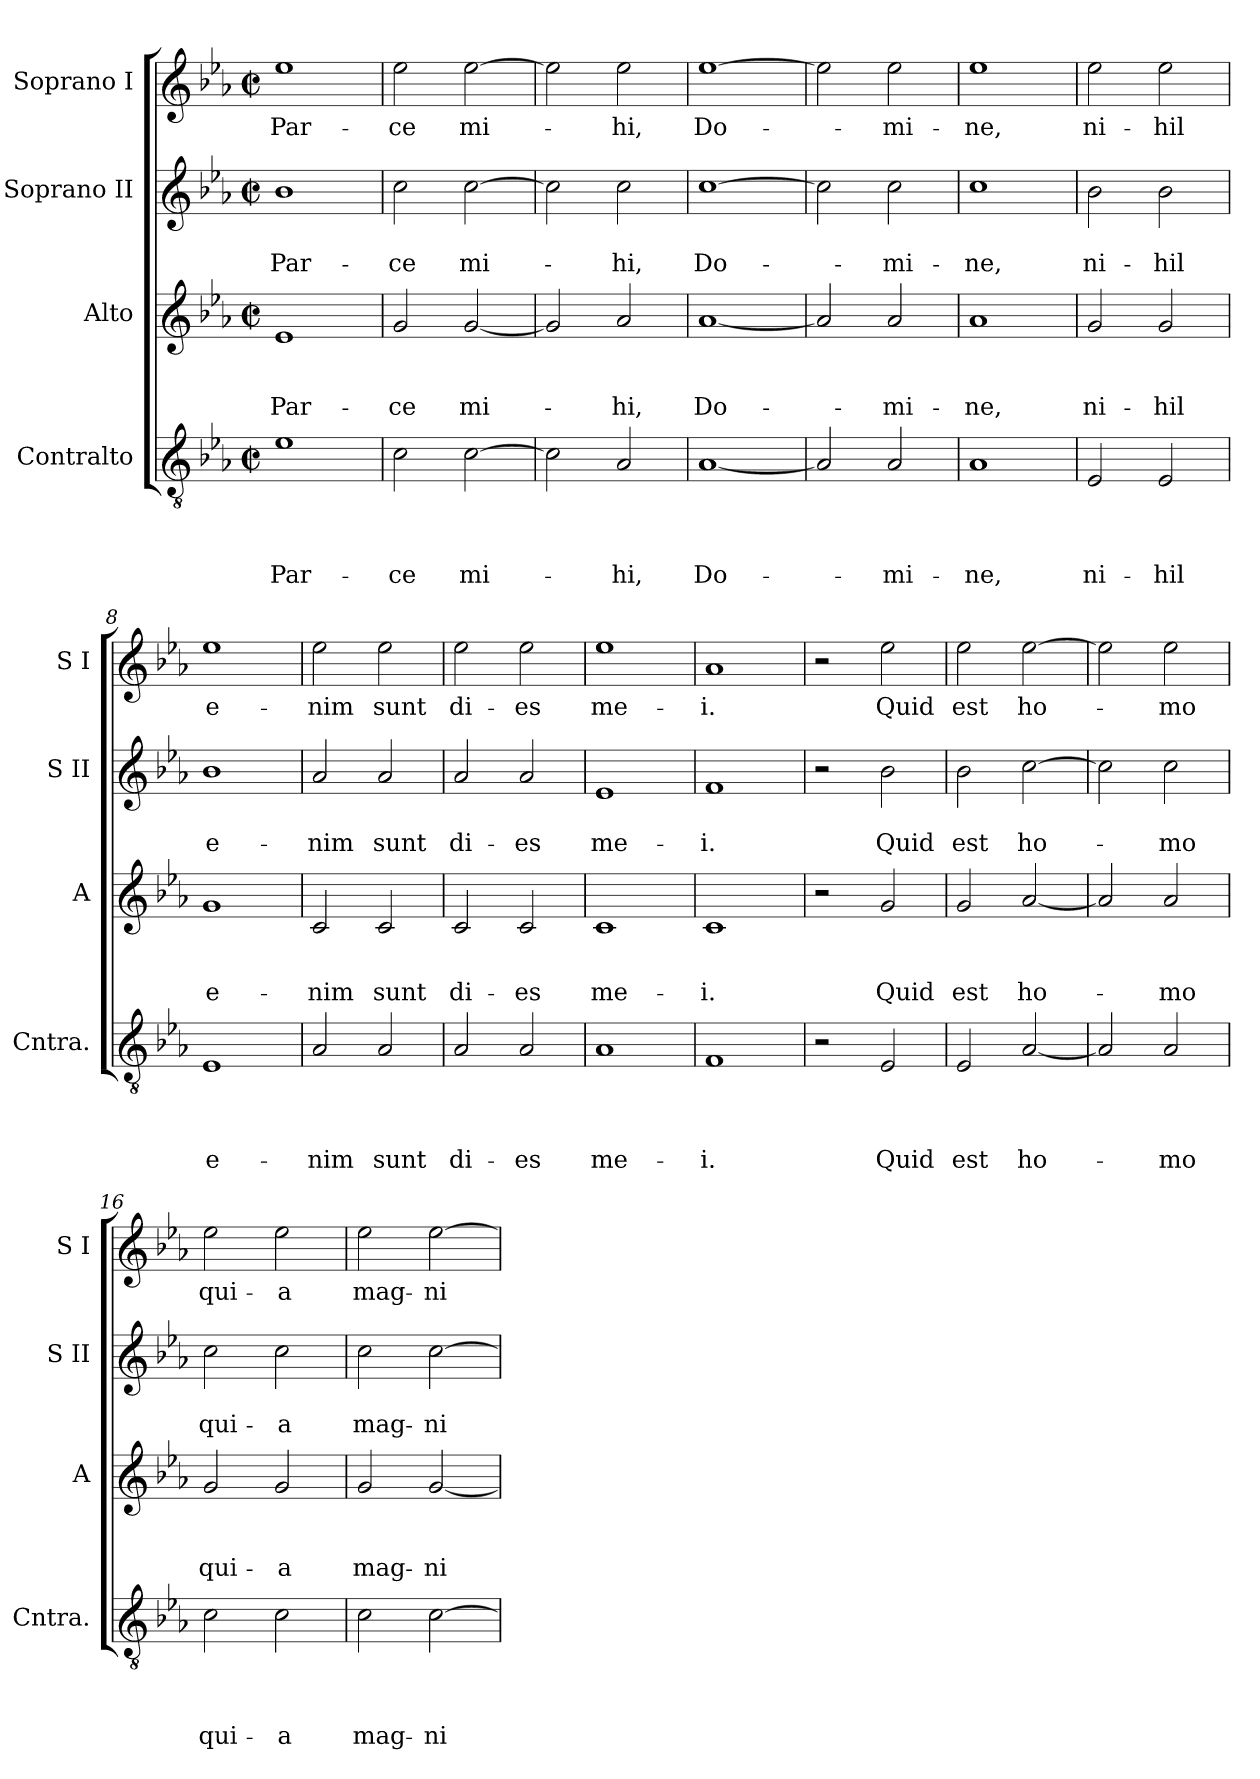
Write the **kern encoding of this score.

**kern	**text	**text	**text	**text	**kern	**text	**text	**text	**kern	**text	**text	**kern	**text
*part4	*part4	*part4	*part4	*part4	*part3	*part3	*part3	*part3	*part2	*part2	*part2	*part1	*part1
*staff4	*staff4	*staff4	*staff4	*staff4	*staff3	*staff3	*staff3	*staff3	*staff2	*staff2	*staff2	*staff1	*staff1
*I"Contralto	*	*	*	*	*I"Alto	*	*	*	*I"Soprano II	*	*	*I"Soprano I	*
*I'Cntra.	*	*	*	*	*I'A	*	*	*	*I'S II	*	*	*I'S I	*
*clefGv2	*	*	*	*	*clefG2	*	*	*	*clefG2	*	*	*clefG2	*
*k[b-e-a-]	*	*	*	*	*k[b-e-a-]	*	*	*	*k[b-e-a-]	*	*	*k[b-e-a-]	*
*E-:	*	*	*	*	*E-:	*	*	*	*E-:	*	*	*E-:	*
*M2/2	*	*	*	*	*M2/2	*	*	*	*M2/2	*	*	*M2/2	*
*met(c|)	*	*	*	*	*met(c|)	*	*	*	*met(c|)	*	*	*met(c|)	*
=1	=1	=1	=1	=1	=1	=1	=1	=1	=1	=1	=1	=1	=1
!	!	!	!	!LO:LY:b	!	!	!	!LO:LY:b	!	!	!LO:LY:b	!	!LO:LY:b
1e-	.	.	.	Par-	1e-	.	.	Par-	1b-	.	Par-	1ee-	Par-
=2	=2	=2	=2	=2	=2	=2	=2	=2	=2	=2	=2	=2	=2
!	!	!	!	!LO:LY:b	!	!	!	!LO:LY:b	!	!	!LO:LY:b	!	!LO:LY:b
2c\	.	.	.	-ce	2g/	.	.	-ce	2cc\	.	-ce	2ee-\	-ce
!	!	!	!	!LO:LY:b	!	!	!	!LO:LY:b	!	!	!LO:LY:b	!	!LO:LY:b
[>2c\	.	.	.	mi-	[<2g/	.	.	mi-	[>2cc\	.	mi-	[>2ee-\	mi-
=3	=3	=3	=3	=3	=3	=3	=3	=3	=3	=3	=3	=3	=3
2c\]	.	.	.	.	2g/]	.	.	.	2cc\]	.	.	2ee-\]	.
!	!	!	!	!LO:LY:b	!	!	!	!LO:LY:b	!	!	!LO:LY:b	!	!LO:LY:b
2A-/	.	.	.	-hi,	2a-/	.	.	-hi,	2cc\	.	-hi,	2ee-\	-hi,
=4	=4	=4	=4	=4	=4	=4	=4	=4	=4	=4	=4	=4	=4
!	!	!	!	!LO:LY:b	!	!	!	!LO:LY:b	!	!	!LO:LY:b	!	!LO:LY:b
[<1A-	.	.	.	Do-	[<1a-	.	.	Do-	[>1cc	.	Do-	[>1ee-	Do-
=5	=5	=5	=5	=5	=5	=5	=5	=5	=5	=5	=5	=5	=5
2A-/]	.	.	.	.	2a-/]	.	.	.	2cc\]	.	.	2ee-\]	.
!	!	!	!	!LO:LY:b	!	!	!	!LO:LY:b	!	!	!LO:LY:b	!	!LO:LY:b
2A-/	.	.	.	-mi-	2a-/	.	.	-mi-	2cc\	.	-mi-	2ee-\	-mi-
=6	=6	=6	=6	=6	=6	=6	=6	=6	=6	=6	=6	=6	=6
!	!	!	!	!LO:LY:b	!	!	!	!LO:LY:b	!	!	!LO:LY:b	!	!LO:LY:b
1A-	.	.	.	-ne,	1a-	.	.	-ne,	1cc	.	-ne,	1ee-	-ne,
=7	=7	=7	=7	=7	=7	=7	=7	=7	=7	=7	=7	=7	=7
!	!	!	!	!LO:LY:b	!	!	!	!LO:LY:b	!	!	!LO:LY:b	!	!LO:LY:b
2E-/	.	.	.	ni-	2g/	.	.	ni-	2b-\	.	ni-	2ee-\	ni-
!	!	!	!	!LO:LY:b	!	!	!	!LO:LY:b	!	!	!LO:LY:b	!	!LO:LY:b
2E-/	.	.	.	-hil	2g/	.	.	-hil	2b-\	.	-hil	2ee-\	-hil
=8	=8	=8	=8	=8	=8	=8	=8	=8	=8	=8	=8	=8	=8
!	!	!	!	!LO:LY:b	!	!	!	!LO:LY:b	!	!	!LO:LY:b	!	!LO:LY:b
1E-	.	.	.	e-	1g	.	.	e-	1b-	.	e-	1ee-	e-
!!LO:LB:g=z
=9	=9	=9	=9	=9	=9	=9	=9	=9	=9	=9	=9	=9	=9
!	!	!	!	!LO:LY:b	!	!	!	!LO:LY:b	!	!	!LO:LY:b	!	!LO:LY:b
2A-/	.	.	.	-nim	2c/	.	.	-nim	2a-/	.	-nim	2ee-\	-nim
!	!	!	!	!LO:LY:b	!	!	!	!LO:LY:b	!	!	!LO:LY:b	!	!LO:LY:b
2A-/	.	.	.	sunt	2c/	.	.	sunt	2a-/	.	sunt	2ee-\	sunt
=10	=10	=10	=10	=10	=10	=10	=10	=10	=10	=10	=10	=10	=10
!	!	!	!	!LO:LY:b	!	!	!	!LO:LY:b	!	!	!LO:LY:b	!	!LO:LY:b
2A-/	.	.	.	di-	2c/	.	.	di-	2a-/	.	di-	2ee-\	di-
!	!	!	!	!LO:LY:b	!	!	!	!LO:LY:b	!	!	!LO:LY:b	!	!LO:LY:b
2A-/	.	.	.	-es	2c/	.	.	-es	2a-/	.	-es	2ee-\	-es
=11	=11	=11	=11	=11	=11	=11	=11	=11	=11	=11	=11	=11	=11
!	!	!	!	!LO:LY:b	!	!	!	!LO:LY:b	!	!	!LO:LY:b	!	!LO:LY:b
1A-	.	.	.	me-	1c	.	.	me-	1e-	.	me-	1ee-	me-
=12	=12	=12	=12	=12	=12	=12	=12	=12	=12	=12	=12	=12	=12
!	!	!	!	!LO:LY:b	!	!	!	!LO:LY:b	!	!	!LO:LY:b	!	!LO:LY:b
1F	.	.	.	-i.	1c	.	.	-i.	1f	.	-i.	1a-	-i.
=13	=13	=13	=13	=13	=13	=13	=13	=13	=13	=13	=13	=13	=13
2r	.	.	.	.	2r	.	.	.	2r	.	.	2r	.
!	!	!	!	!LO:LY:b	!	!	!	!LO:LY:b	!	!	!LO:LY:b	!	!LO:LY:b
2E-/	.	.	.	Quid	2g/	.	.	Quid	2b-\	.	Quid	2ee-\	Quid
=14	=14	=14	=14	=14	=14	=14	=14	=14	=14	=14	=14	=14	=14
!	!	!	!	!LO:LY:b	!	!	!	!LO:LY:b	!	!	!LO:LY:b	!	!LO:LY:b
2E-/	.	.	.	est	2g/	.	.	est	2b-\	.	est	2ee-\	est
!	!	!	!	!LO:LY:b	!	!	!	!LO:LY:b	!	!	!LO:LY:b	!	!LO:LY:b
[<2A-/	.	.	.	ho-	[<2a-/	.	.	ho-	[>2cc\	.	ho-	[>2ee-\	ho-
=15	=15	=15	=15	=15	=15	=15	=15	=15	=15	=15	=15	=15	=15
2A-/]	.	.	.	.	2a-/]	.	.	.	2cc\]	.	.	2ee-\]	.
!	!	!	!	!LO:LY:b	!	!	!	!LO:LY:b	!	!	!LO:LY:b	!	!LO:LY:b
2A-/	.	.	.	-mo	2a-/	.	.	-mo	2cc\	.	-mo	2ee-\	-mo
=16	=16	=16	=16	=16	=16	=16	=16	=16	=16	=16	=16	=16	=16
!	!	!	!	!LO:LY:b	!	!	!	!LO:LY:b	!	!	!LO:LY:b	!	!LO:LY:b
2c\	.	.	.	qui-	2g/	.	.	qui-	2cc\	.	qui-	2ee-\	qui-
!	!	!	!	!LO:LY:b	!	!	!	!LO:LY:b	!	!	!LO:LY:b	!	!LO:LY:b
2c\	.	.	.	-a	2g/	.	.	-a	2cc\	.	-a	2ee-\	-a
!!LO:PB:g=z
=17	=17	=17	=17	=17	=17	=17	=17	=17	=17	=17	=17	=17	=17
!	!	!	!	!LO:LY:b	!	!	!	!LO:LY:b	!	!	!LO:LY:b	!	!LO:LY:b
2c\	.	.	.	mag-	2g/	.	.	mag-	2cc\	.	mag-	2ee-\	mag-
!	!	!	!	!LO:LY:b	!	!	!	!LO:LY:b	!	!	!LO:LY:b	!	!LO:LY:b
[>2c\	.	.	.	-ni-	[<2g/	.	.	-ni-	[>2cc\	.	-ni-	[>2ee-\	-ni-
=	=	=	=	=	=	=	=	=	=	=	=	=	=
*-	*-	*-	*-	*-	*-	*-	*-	*-	*-	*-	*-	*-	*-
